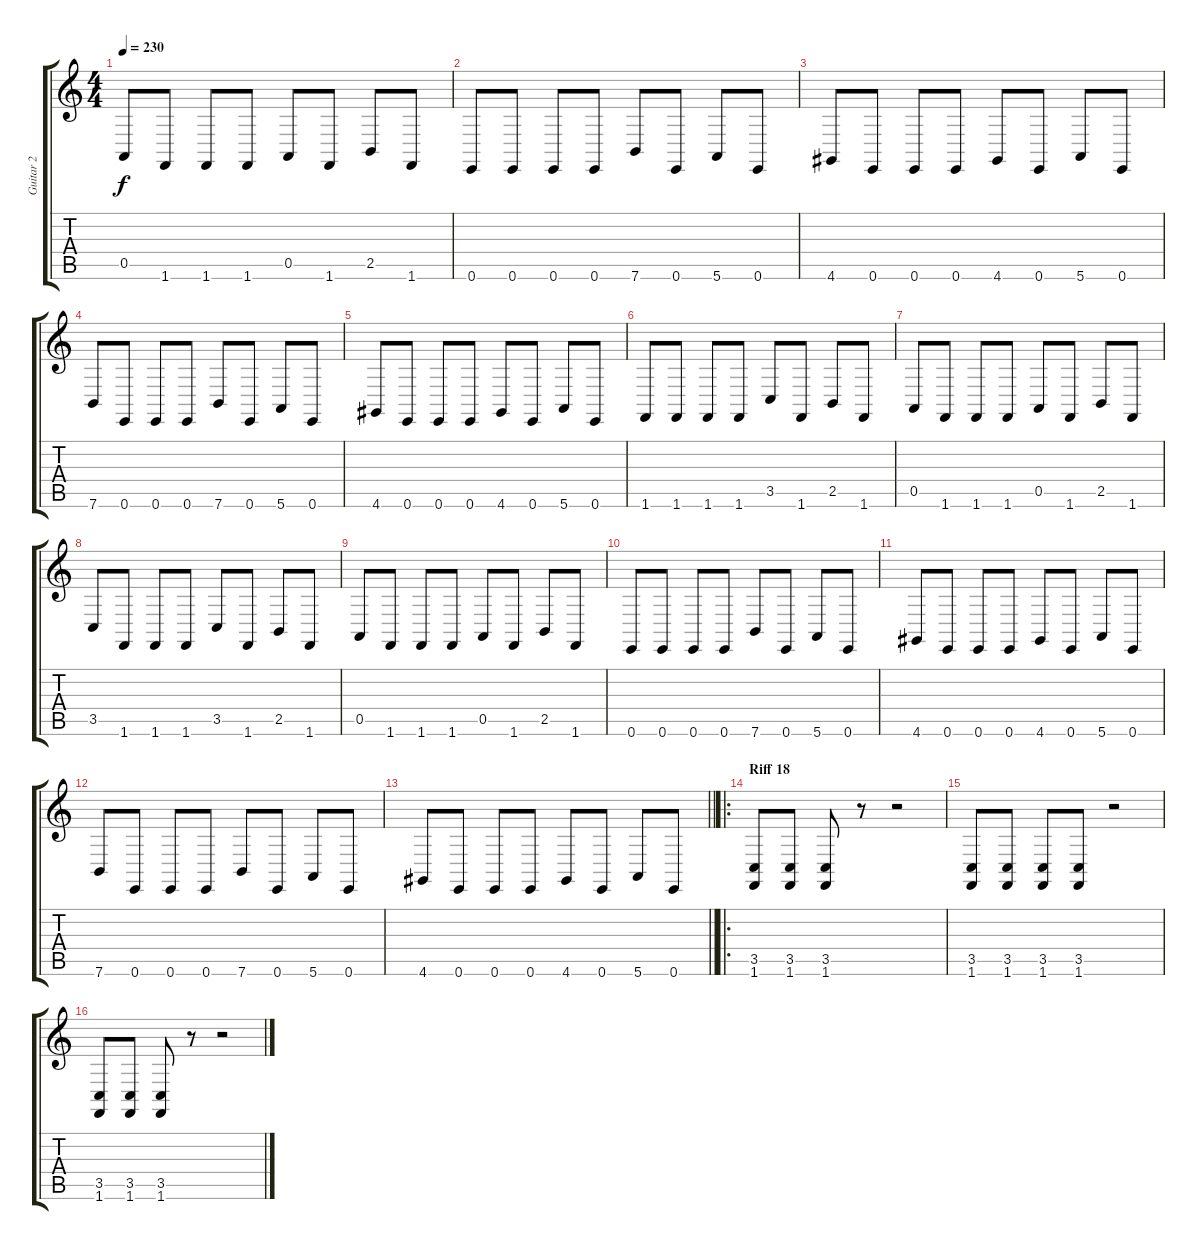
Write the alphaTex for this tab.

\track ("Guitar 2" "Guitar 2") {instrument electricgrandpiano}
\staff {score tabs}
\tuning (E4 B3 G3 D3 A2 E2) {hide}
\ts (4 4)
\tempo 230
\clef g2
\ks c
0.5.8{dy f} 1.6.8 1.6.8 1.6.8 0.5.8 1.6.8 2.5.8 1.6.8 |
0.6.8 0.6.8 0.6.8 0.6.8 7.6.8 0.6.8 5.6.8 0.6.8 |
4.6.8 0.6.8 0.6.8 0.6.8 4.6.8 0.6.8 5.6.8 0.6.8 |
7.6.8 0.6.8 0.6.8 0.6.8 7.6.8 0.6.8 5.6.8 0.6.8 |
4.6.8 0.6.8 0.6.8 0.6.8 4.6.8 0.6.8 5.6.8 0.6.8 |
1.6.8 1.6.8 1.6.8 1.6.8 3.5.8 1.6.8 2.5.8 1.6.8 |
0.5.8 1.6.8 1.6.8 1.6.8 0.5.8 1.6.8 2.5.8 1.6.8 |
3.5.8 1.6.8 1.6.8 1.6.8 3.5.8 1.6.8 2.5.8 1.6.8 |
0.5.8 1.6.8 1.6.8 1.6.8 0.5.8 1.6.8 2.5.8 1.6.8 |
0.6.8 0.6.8 0.6.8 0.6.8 7.6.8 0.6.8 5.6.8 0.6.8 |
4.6.8 0.6.8 0.6.8 0.6.8 4.6.8 0.6.8 5.6.8 0.6.8 |
7.6.8 0.6.8 0.6.8 0.6.8 7.6.8 0.6.8 5.6.8 0.6.8 |
\barLineRight lightlight
4.6.8 0.6.8 0.6.8 0.6.8 4.6.8 0.6.8 5.6.8 0.6.8 |
\ro
\section ("" "Riff 18")
(3.5 1.6).8 (3.5 1.6).8 (3.5 1.6).8 r.8 r.2 |
(3.5 1.6).8 (3.5 1.6).8 (3.5 1.6).8 (3.5 1.6).8 r.2 |
(3.5 1.6).8 (3.5 1.6).8 (3.5 1.6).8 r.8 r.2
